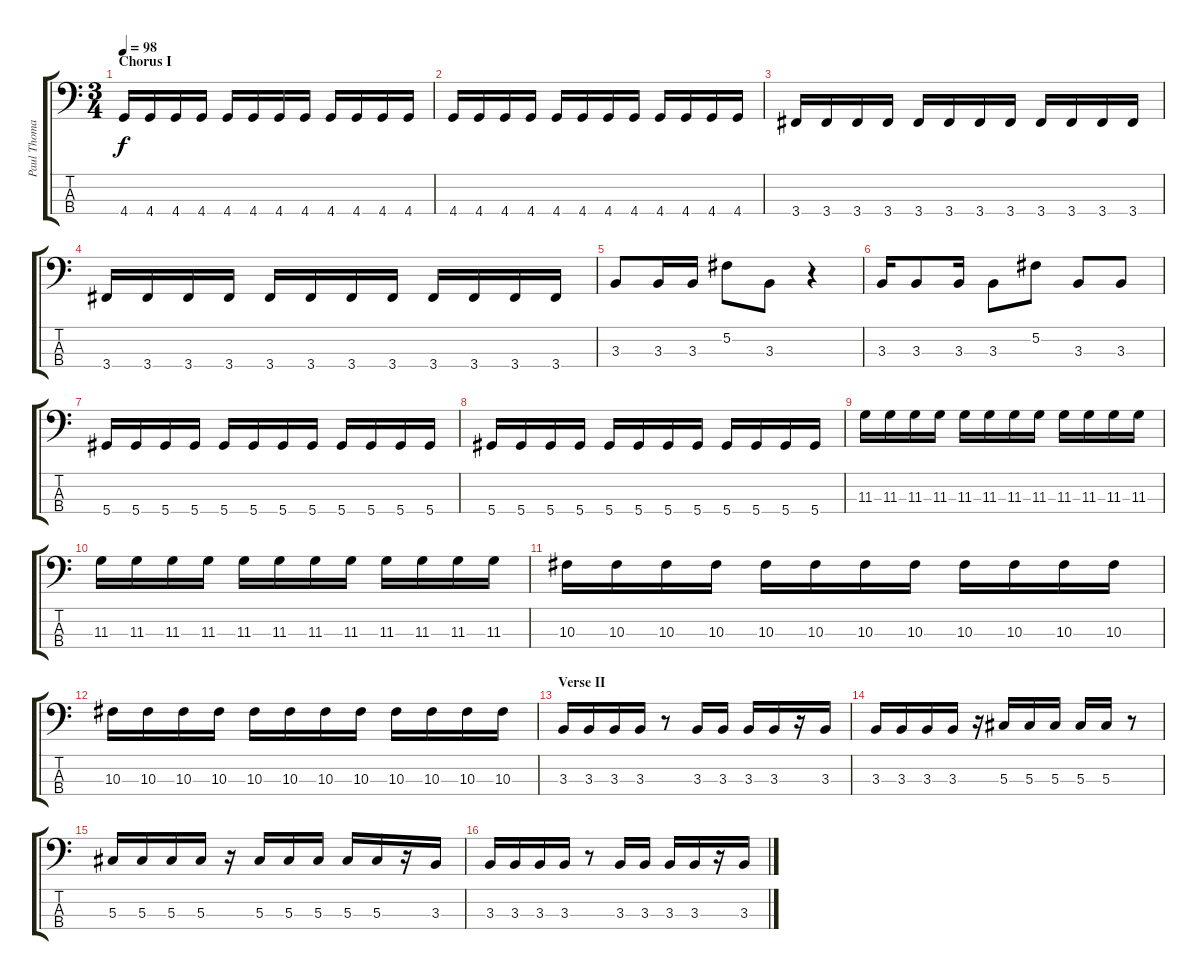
\track ("Paul Thomas - Bass" "Paul Thoma") {instrument electricbassfinger}
\staff {score tabs}
\tuning (Gb2 Db2 Ab1 Eb1) {hide}
\ts (3 4)
\section ("" "Chorus I")
\tempo 98
\clef f4
\ks c
4.4.16{dy f} 4.4.16 4.4.16 4.4.16 4.4.16 4.4.16 4.4.16 4.4.16 4.4.16 4.4.16 4.4.16 4.4.16 |
4.4.16 4.4.16 4.4.16 4.4.16 4.4.16 4.4.16 4.4.16 4.4.16 4.4.16 4.4.16 4.4.16 4.4.16 |
3.4.16 3.4.16 3.4.16 3.4.16 3.4.16 3.4.16 3.4.16 3.4.16 3.4.16 3.4.16 3.4.16 3.4.16 |
3.4.16 3.4.16 3.4.16 3.4.16 3.4.16 3.4.16 3.4.16 3.4.16 3.4.16 3.4.16 3.4.16 3.4.16 |
3.3.8 3.3.16 3.3.16 5.2.8 3.3.8 r.4 |
3.3.16 3.3.8 3.3.16 3.3.8 5.2.8 3.3.8 3.3.8 |
5.4.16 5.4.16 5.4.16 5.4.16 5.4.16 5.4.16 5.4.16 5.4.16 5.4.16 5.4.16 5.4.16 5.4.16 |
5.4.16 5.4.16 5.4.16 5.4.16 5.4.16 5.4.16 5.4.16 5.4.16 5.4.16 5.4.16 5.4.16 5.4.16 |
11.3.16 11.3.16 11.3.16 11.3.16 11.3.16 11.3.16 11.3.16 11.3.16 11.3.16 11.3.16 11.3.16 11.3.16 |
11.3.16 11.3.16 11.3.16 11.3.16 11.3.16 11.3.16 11.3.16 11.3.16 11.3.16 11.3.16 11.3.16 11.3.16 |
10.3.16 10.3.16 10.3.16 10.3.16 10.3.16 10.3.16 10.3.16 10.3.16 10.3.16 10.3.16 10.3.16 10.3.16 |
10.3.16 10.3.16 10.3.16 10.3.16 10.3.16 10.3.16 10.3.16 10.3.16 10.3.16 10.3.16 10.3.16 10.3.16 |
\section ("" "Verse II")
3.3.16 3.3.16 3.3.16 3.3.16 r.8 3.3.16 3.3.16 3.3.16 3.3.16 r.16 3.3.16 |
3.3.16 3.3.16 3.3.16 3.3.16 r.16 5.3.16 5.3.16 5.3.16 5.3.16 5.3.16 r.8 |
5.3.16 5.3.16 5.3.16 5.3.16 r.16 5.3.16 5.3.16 5.3.16 5.3.16 5.3.16 r.16 3.3.16 |
3.3.16 3.3.16 3.3.16 3.3.16 r.8 3.3.16 3.3.16 3.3.16 3.3.16 r.16 3.3.16
